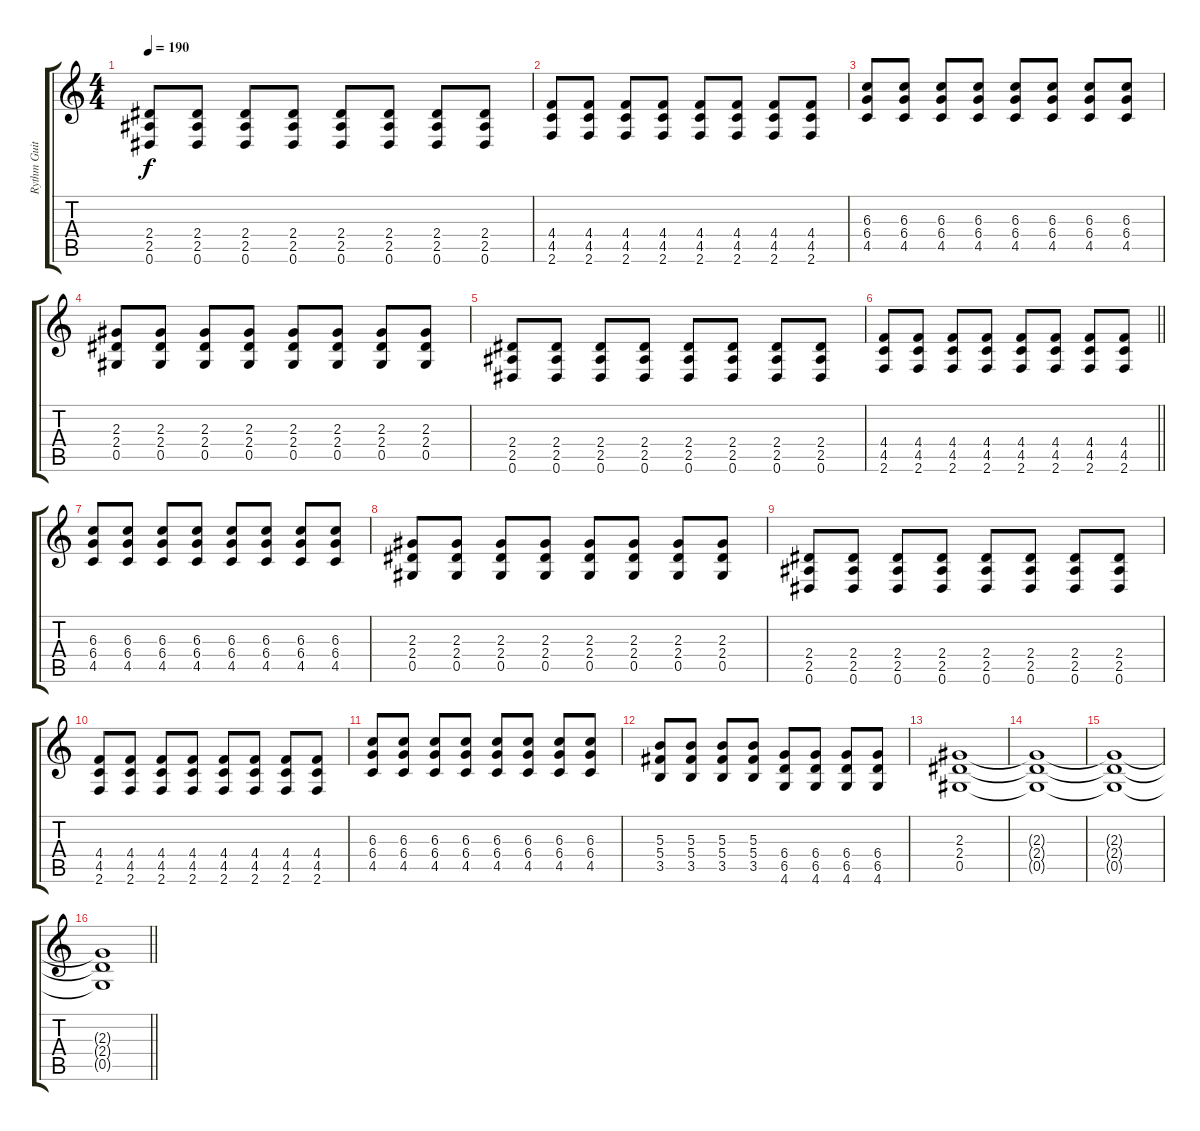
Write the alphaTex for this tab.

\track ("Rythm Guitar B" "Rythm Guit") {instrument distortionguitar}
\staff {score tabs}
\tuning (Eb4 Bb3 Gb3 Db3 Ab2 Eb2) {hide}
\ts (4 4)
\tempo 190
\clef g2
\ks c
(2.4 2.5 0.6).8{dy f} (2.4 2.5 0.6).8 (2.4 2.5 0.6).8 (2.4 2.5 0.6).8 (2.4 2.5 0.6).8 (2.4 2.5 0.6).8 (2.4 2.5 0.6).8 (2.4 2.5 0.6).8 |
(4.4 4.5 2.6).8 (4.4 4.5 2.6).8 (4.4 4.5 2.6).8 (4.4 4.5 2.6).8 (4.4 4.5 2.6).8 (4.4 4.5 2.6).8 (4.4 4.5 2.6).8 (4.4 4.5 2.6).8 |
(6.3 6.4 4.5).8 (6.3 6.4 4.5).8 (6.3 6.4 4.5).8 (6.3 6.4 4.5).8 (6.3 6.4 4.5).8 (6.3 6.4 4.5).8 (6.3 6.4 4.5).8 (6.3 6.4 4.5).8 |
(2.3 2.4 0.5).8 (2.3 2.4 0.5).8 (2.3 2.4 0.5).8 (2.3 2.4 0.5).8 (2.3 2.4 0.5).8 (2.3 2.4 0.5).8 (2.3 2.4 0.5).8 (2.3 2.4 0.5).8 |
(2.4 2.5 0.6).8 (2.4 2.5 0.6).8 (2.4 2.5 0.6).8 (2.4 2.5 0.6).8 (2.4 2.5 0.6).8 (2.4 2.5 0.6).8 (2.4 2.5 0.6).8 (2.4 2.5 0.6).8 |
\barLineRight lightlight
(4.4 4.5 2.6).8 (4.4 4.5 2.6).8 (4.4 4.5 2.6).8 (4.4 4.5 2.6).8 (4.4 4.5 2.6).8 (4.4 4.5 2.6).8 (4.4 4.5 2.6).8 (4.4 4.5 2.6).8 |
(6.3 6.4 4.5).8 (6.3 6.4 4.5).8 (6.3 6.4 4.5).8 (6.3 6.4 4.5).8 (6.3 6.4 4.5).8 (6.3 6.4 4.5).8 (6.3 6.4 4.5).8 (6.3 6.4 4.5).8 |
(2.3 2.4 0.5).8 (2.3 2.4 0.5).8 (2.3 2.4 0.5).8 (2.3 2.4 0.5).8 (2.3 2.4 0.5).8 (2.3 2.4 0.5).8 (2.3 2.4 0.5).8 (2.3 2.4 0.5).8 |
(2.4 2.5 0.6).8 (2.4 2.5 0.6).8 (2.4 2.5 0.6).8 (2.4 2.5 0.6).8 (2.4 2.5 0.6).8 (2.4 2.5 0.6).8 (2.4 2.5 0.6).8 (2.4 2.5 0.6).8 |
(4.4 4.5 2.6).8 (4.4 4.5 2.6).8 (4.4 4.5 2.6).8 (4.4 4.5 2.6).8 (4.4 4.5 2.6).8 (4.4 4.5 2.6).8 (4.4 4.5 2.6).8 (4.4 4.5 2.6).8 |
(6.3 6.4 4.5).8 (6.3 6.4 4.5).8 (6.3 6.4 4.5).8 (6.3 6.4 4.5).8 (6.3 6.4 4.5).8 (6.3 6.4 4.5).8 (6.3 6.4 4.5).8 (6.3 6.4 4.5).8 |
(5.3 5.4 3.5).8 (5.3 5.4 3.5).8 (5.3 5.4 3.5).8 (5.3 5.4 3.5).8 (6.4 6.5 4.6).8 (6.4 6.5 4.6).8 (6.4 6.5 4.6).8 (6.4 6.5 4.6).8 |
(2.3 2.4 0.5).1 |
(2.3{t} 2.4{t} 0.5{t}).1{volume 4} |
(2.3{t} 2.4{t} 0.5{t}).1 |
\barLineRight lightlight
(2.3{t} 2.4{t} 0.5{t}).1
